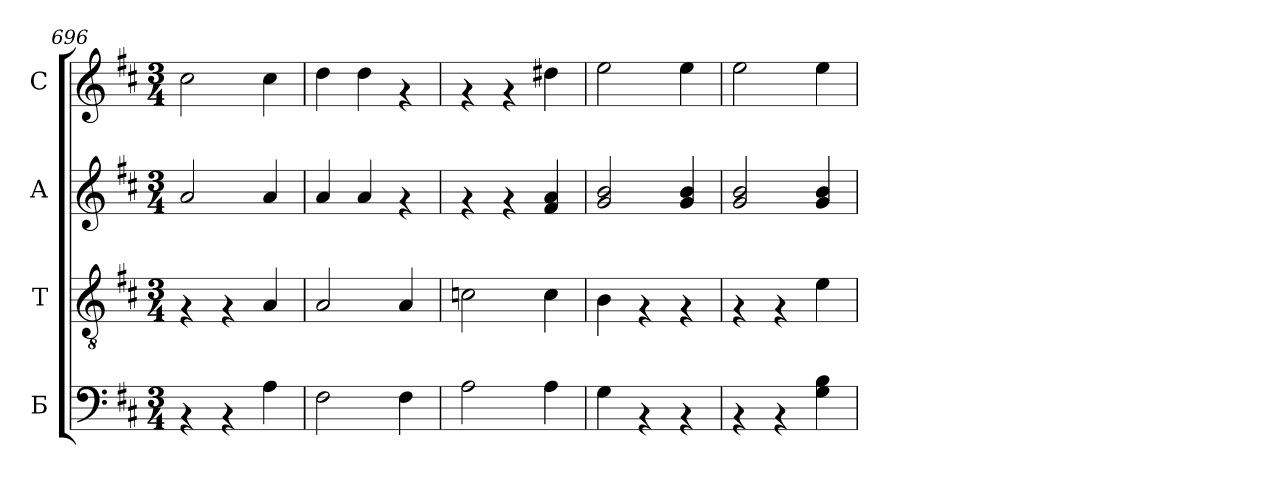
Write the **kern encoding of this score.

**kern	**kern	**kern	**kern
*part4	*part3	*part2	*part1
*staff4	*staff3	*staff2	*staff1
*I"Б	*I"Т	*I"А	*I"С
*clefF4	*clefGv2	*clefG2	*clefG2
*k[f#c#]	*k[f#c#]	*k[f#c#]	*k[f#c#]
*D:	*D:	*D:	*D:
*M3/4	*M3/4	*M3/4	*M3/4
=696	=696	=696	=696
4rAA	4rF	2a/	2cc#\
4rAA	4rF	.	.
4A\	4A/	4a/	4cc#\
=697	=697	=697	=697
2F#\	2A/	4a/	4dd\
.	.	4a/	4dd\
4F#\	4A/	4rf	4rf
=698	=698	=698	=698
2A\	2cn\	4rf	4rf
.	.	4rf	4rf
4A\	4c\	4f#/ 4a/	4dd#X\
=699	=699	=699	=699
4G\	4B\	2g/ 2b/	2ee\
4rAA	4rF	.	.
4rAA	4rF	4g/ 4b/	4ee\
=700	=700	=700	=700
4rAA	4rF	2g/ 2b/	2ee\
4rAA	4rF	.	.
4G\ 4B\	4e\	4g/ 4b/	4ee\
=	=	=	=
*-	*-	*-	*-
